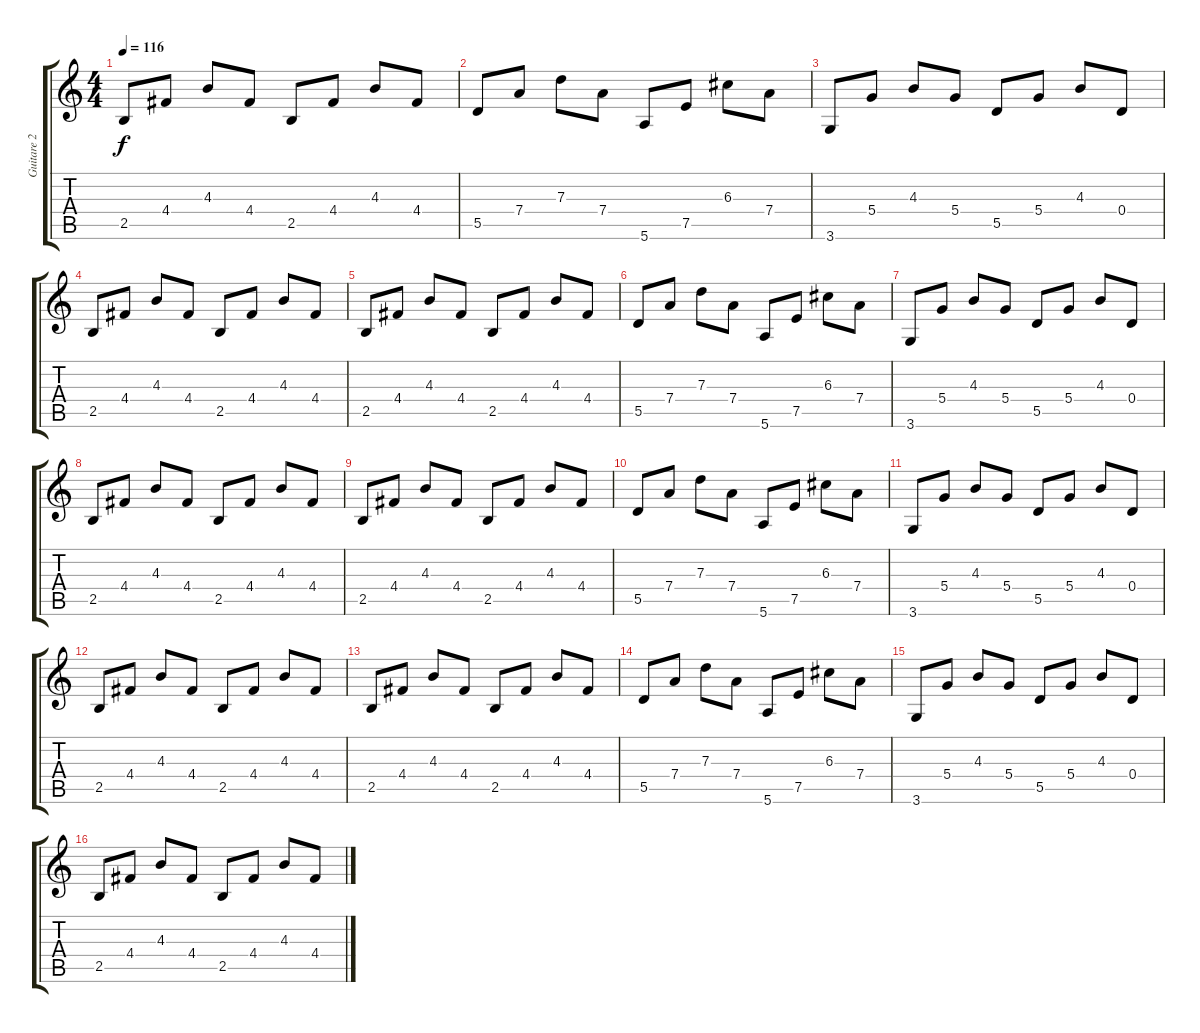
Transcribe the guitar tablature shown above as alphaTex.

\track ("Guitare 2" "Guitare 2") {instrument acousticguitarsteel}
\staff {score tabs}
\tuning (E4 B3 G3 D3 A2 E2) {hide}
\ts (4 4)
\tempo 116
\clef g2
\ks c
2.5.8{dy f instrument acousticguitarsteel} 4.4.8 4.3.8 4.4.8 2.5.8 4.4.8 4.3.8 4.4.8 |
5.5.8 7.4.8 7.3.8 7.4.8 5.6.8 7.5.8 6.3.8 7.4.8 |
3.6.8 5.4.8 4.3.8 5.4.8 5.5.8 5.4.8 4.3.8 0.4.8 |
2.5.8 4.4.8 4.3.8 4.4.8 2.5.8 4.4.8 4.3.8 4.4.8 |
2.5.8 4.4.8 4.3.8 4.4.8 2.5.8 4.4.8 4.3.8 4.4.8 |
5.5.8 7.4.8 7.3.8 7.4.8 5.6.8 7.5.8 6.3.8 7.4.8 |
3.6.8 5.4.8 4.3.8 5.4.8 5.5.8 5.4.8 4.3.8 0.4.8 |
2.5.8 4.4.8 4.3.8 4.4.8 2.5.8 4.4.8 4.3.8 4.4.8 |
2.5.8 4.4.8 4.3.8 4.4.8 2.5.8 4.4.8 4.3.8 4.4.8 |
5.5.8 7.4.8 7.3.8 7.4.8 5.6.8 7.5.8 6.3.8 7.4.8 |
3.6.8 5.4.8 4.3.8 5.4.8 5.5.8 5.4.8 4.3.8 0.4.8 |
2.5.8 4.4.8 4.3.8 4.4.8 2.5.8 4.4.8 4.3.8 4.4.8 |
2.5.8 4.4.8 4.3.8 4.4.8 2.5.8 4.4.8 4.3.8 4.4.8 |
5.5.8 7.4.8 7.3.8 7.4.8 5.6.8 7.5.8 6.3.8 7.4.8 |
3.6.8 5.4.8 4.3.8 5.4.8 5.5.8 5.4.8 4.3.8 0.4.8 |
2.5.8 4.4.8 4.3.8 4.4.8 2.5.8 4.4.8 4.3.8 4.4.8
